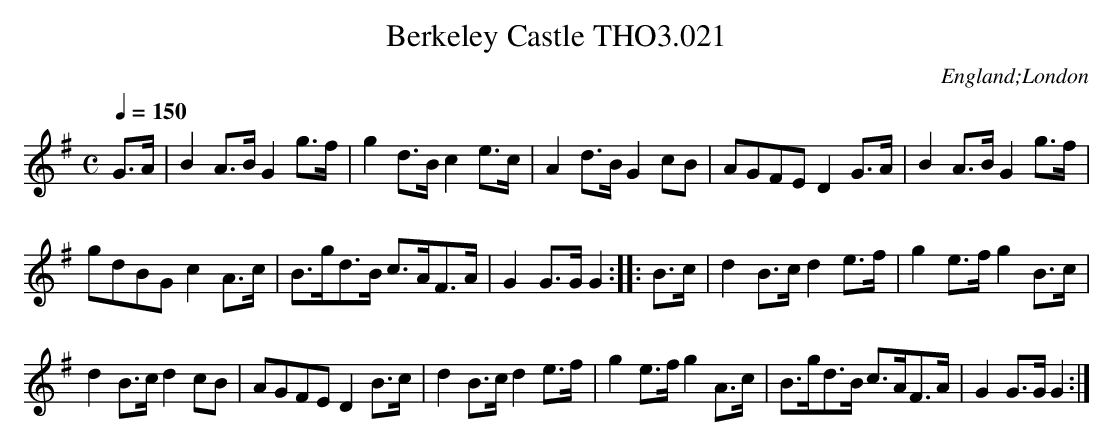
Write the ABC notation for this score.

X:1
T:Berkeley Castle THO3.021
O:England;London
M:C
L:1/8
Q:1/4=150
K:G
G>A|B2 A>B G2 g>f|g2 d>B c2 e>c|\
A2 d>B G2 cB|AGFE D2 G>A|B2 A>B G2 g>f|
gdBG c2 A>c|B>gd>B c>AF>A|G2 G>G G2::\
B>c|d2 B>c d2 e>f|g2 e>f g2 B>c|
d2 B>c d2 cB|AGFE D2 B>c|d2 B>c d2 e>f|\
g2 e>f g2 A>c|B>gd>B c>AF>A|G2 G>G G2 :|
